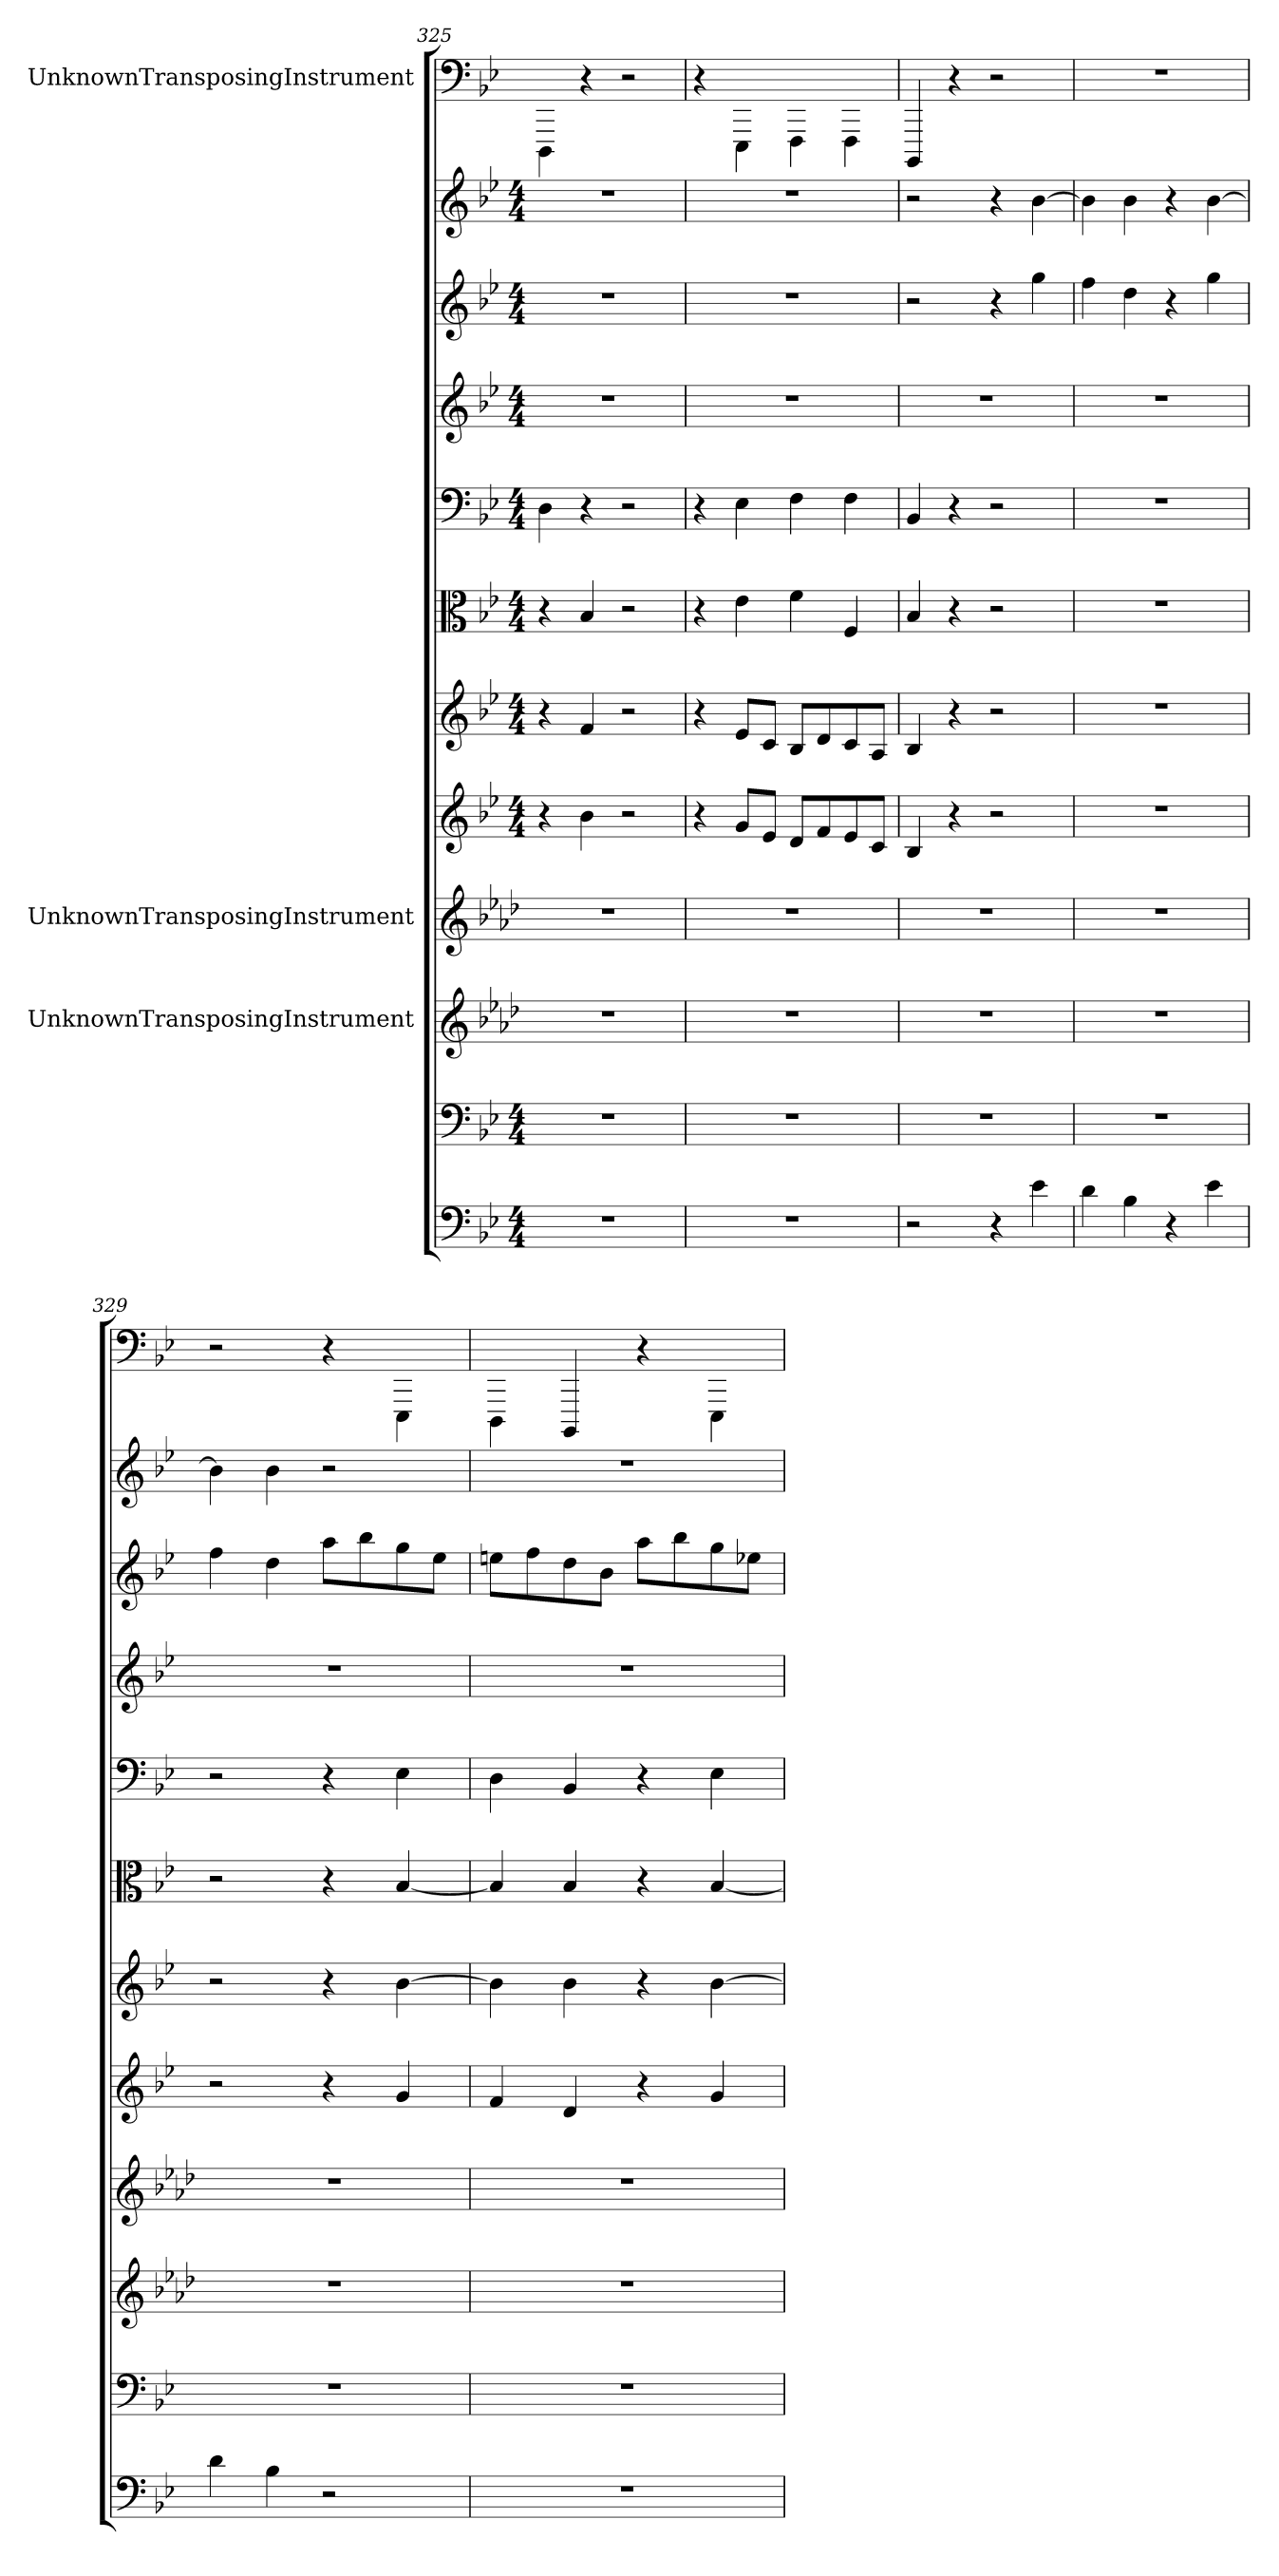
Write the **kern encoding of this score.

**kern	**kern	**kern	**kern	**kern	**kern	**kern	**kern	**kern	**kern	**kern	**kern
*part12	*part11	*part10	*part9	*part8	*part7	*part6	*part5	*part4	*part3	*part2	*part1
*staff12	*staff11	*staff10	*staff9	*staff8	*staff7	*staff6	*staff5	*staff4	*staff3	*staff2	*staff1
*	*	*I"UnknownTransposingInstrument	*I"UnknownTransposingInstrument	*	*	*	*	*	*	*	*I"UnknownTransposingInstrument
*clefF4	*clefF4	*clefG2	*clefG2	*clefG2	*clefG2	*clefC3	*clefF4	*clefG2	*clefG2	*clefG2	*clefF4
*	*	*ITrd-1c-2	*ITrd-1c-2	*	*	*	*	*	*	*	*ITrd-7c-12
*k[b-e-]	*k[b-e-]	*k[b-e-]	*k[b-e-]	*k[b-e-]	*k[b-e-]	*k[b-e-]	*k[b-e-]	*k[b-e-]	*k[b-e-]	*k[b-e-]	*k[b-e-]
*M4/4	*M4/4	*	*	*M4/4	*M4/4	*M4/4	*M4/4	*M4/4	*M4/4	*M4/4	*
=325	=325	=325	=325	=325	=325	=325	=325	=325	=325	=325	=325
1r	1r	1r	1r	4r	4r	4r	4D\	1r	1r	1r	4DD\
.	.	.	.	4b-\	4f/	4B-/	4r	.	.	.	4r
.	.	.	.	2r	2r	2r	2r	.	.	.	2r
=326	=326	=326	=326	=326	=326	=326	=326	=326	=326	=326	=326
1r	1r	1r	1r	4r	4r	4r	4r	1r	1r	1r	4r
.	.	.	.	8g/L	8e-/L	4e-\	4E-\	.	.	.	4EE-\
.	.	.	.	8e-/J	8c/J	.	.	.	.	.	.
.	.	.	.	8d/L	8B-/L	4f\	4F\	.	.	.	4FF\
.	.	.	.	8f/	8d/	.	.	.	.	.	.
.	.	.	.	8e-/	8c/	4F/	4F\	.	.	.	4FF\
.	.	.	.	8c/J	8A/J	.	.	.	.	.	.
=327	=327	=327	=327	=327	=327	=327	=327	=327	=327	=327	=327
2r	1r	1r	1r	4B-/	4B-/	4B-/	4BB-/	1r	2r	2r	4BBB-/
.	.	.	.	4r	4r	4r	4r	.	.	.	4r
4r	.	.	.	2r	2r	2r	2r	.	4r	4r	2r
4e-\	.	.	.	.	.	.	.	.	4gg\	[4b-\	.
=328	=328	=328	=328	=328	=328	=328	=328	=328	=328	=328	=328
4d\	1r	1r	1r	1r	1r	1r	1r	1r	4ff\	4b-\]	1r
4B-\	.	.	.	.	.	.	.	.	4dd\	4b-\	.
4r	.	.	.	.	.	.	.	.	4r	4r	.
4e-\	.	.	.	.	.	.	.	.	4gg\	[4b-\	.
=329	=329	=329	=329	=329	=329	=329	=329	=329	=329	=329	=329
4d\	1r	1r	1r	2r	2r	2r	2r	1r	4ff\	4b-\]	2r
4B-\	.	.	.	.	.	.	.	.	4dd\	4b-\	.
2r	.	.	.	4r	4r	4r	4r	.	8aa\L	2r	4r
.	.	.	.	.	.	.	.	.	8bb-\	.	.
.	.	.	.	4g/	[4b-\	[4B-/	4E-\	.	8gg\	.	4EE-\
.	.	.	.	.	.	.	.	.	8ee-\J	.	.
=330	=330	=330	=330	=330	=330	=330	=330	=330	=330	=330	=330
1r	1r	1r	1r	4f/	4b-\]	4B-/]	4D\	1r	8een\L	1r	4DD\
.	.	.	.	.	.	.	.	.	8ff\	.	.
.	.	.	.	4d/	4b-\	4B-/	4BB-/	.	8dd\	.	4BBB-/
.	.	.	.	.	.	.	.	.	8b-\J	.	.
.	.	.	.	4r	4r	4r	4r	.	8aa\L	.	4r
.	.	.	.	.	.	.	.	.	8bb-\	.	.
.	.	.	.	4g/	[4b-\	[4B-/	4E-\	.	8gg\	.	4EE-\
.	.	.	.	.	.	.	.	.	8ee-X\J	.	.
=	=	=	=	=	=	=	=	=	=	=	=
*-	*-	*-	*-	*-	*-	*-	*-	*-	*-	*-	*-
